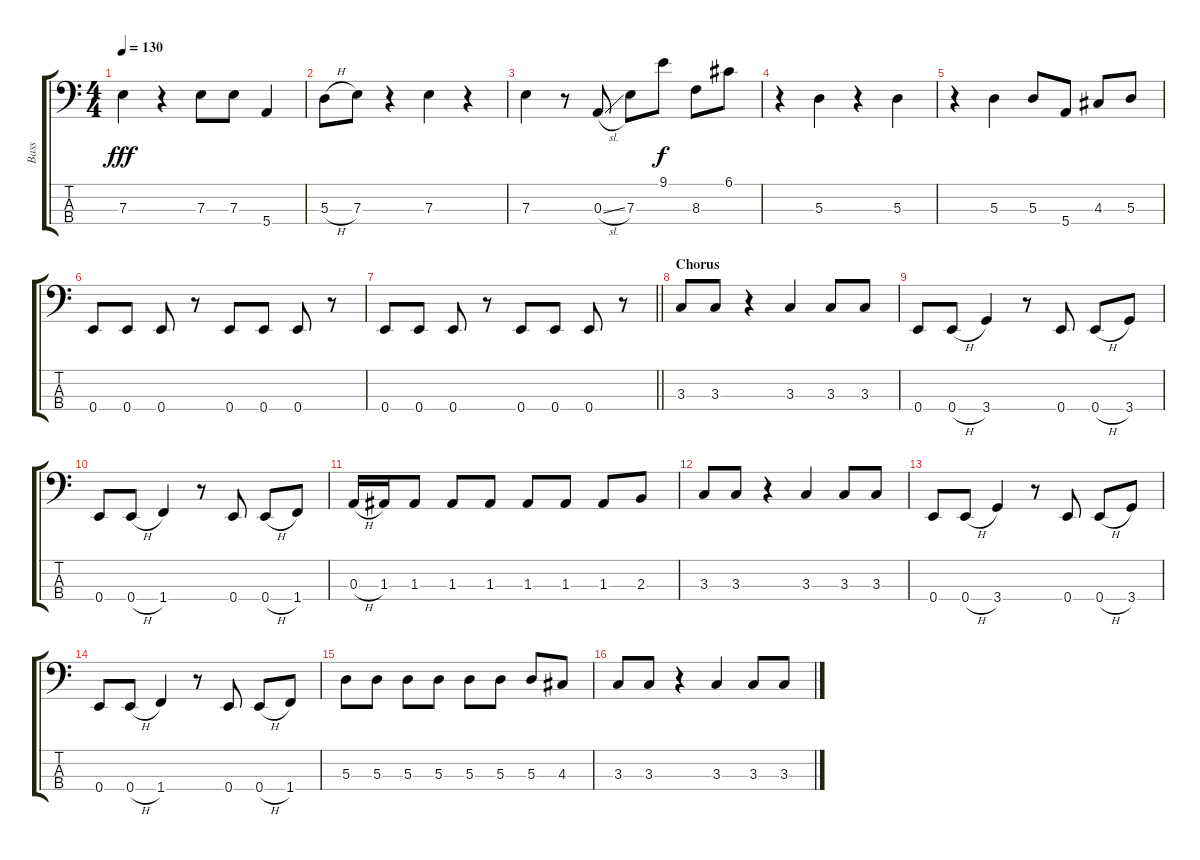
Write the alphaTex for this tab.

\track ("Bass" "Bass") {instrument electricbassfinger}
\staff {score tabs}
\tuning (G2 D2 A1 E1) {hide}
\ts (4 4)
\tempo 130
\clef f4
\ks c
7.3.4{dy fff} r.4 7.3.8 7.3.8 5.4.4 |
5.3{h}.8 7.3.8 r.4 7.3.4 r.4 |
7.3.4 r.8 0.3{sl}.8 7.3.8 9.1.8{dy f} 8.3.8 6.1.8 |
r.4 5.3.4 r.4 5.3.4 |
r.4 5.3.4 5.3.8 5.4.8 4.3.8 5.3.8 |
0.4.8 0.4.8 0.4.8 r.8 0.4.8 0.4.8 0.4.8 r.8 |
\barLineRight lightlight
0.4.8 0.4.8 0.4.8 r.8 0.4.8 0.4.8 0.4.8 r.8 |
\section ("" "Chorus")
3.3.8 3.3.8 r.4 3.3.4 3.3.8 3.3.8 |
0.4.8 0.4{h}.8 3.4.4 r.8 0.4.8 0.4{h}.8 3.4.8 |
0.4.8 0.4{h}.8 1.4.4 r.8 0.4.8 0.4{h}.8 1.4.8 |
0.3{h}.16 1.3.16 1.3.8 1.3.8 1.3.8 1.3.8 1.3.8 1.3.8 2.3.8 |
3.3.8 3.3.8 r.4 3.3.4 3.3.8 3.3.8 |
0.4.8 0.4{h}.8 3.4.4 r.8 0.4.8 0.4{h}.8 3.4.8 |
0.4.8 0.4{h}.8 1.4.4 r.8 0.4.8 0.4{h}.8 1.4.8 |
5.3.8 5.3.8 5.3.8 5.3.8 5.3.8 5.3.8 5.3.8 4.3.8 |
3.3.8 3.3.8 r.4 3.3.4 3.3.8 3.3.8
